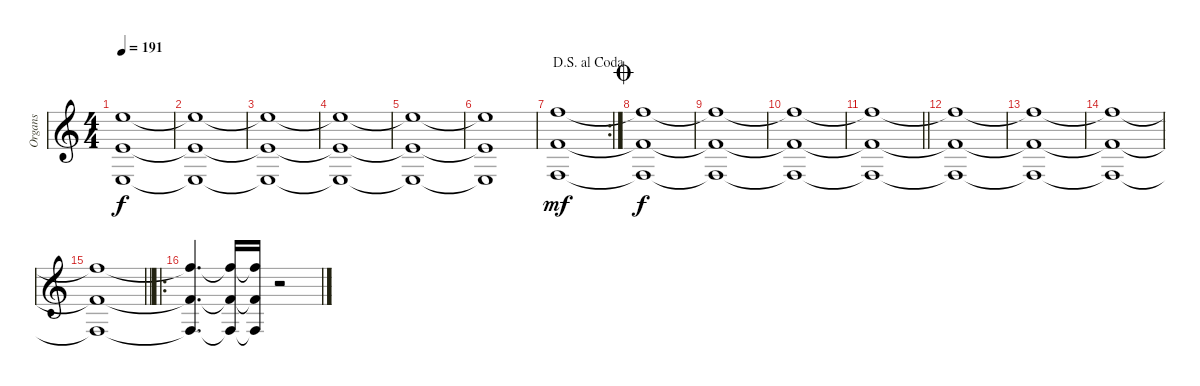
\track ("Organs" "Organs") {instrument rockorgan}
\staff {score}
\tuning (E4 B3 G3 D3 A2 E2 B1) {hide}
\ts (4 4)
\tempo 191
\clef g2
\ks c
(12.1{t} 14.4{t} 12.6{t}).1{dy f} |
(12.1{t} 14.4{t} 12.6{t}).1 |
(12.1{t} 14.4{t} 12.6{t}).1 |
(12.1{t} 14.4{t} 12.6{t}).1 |
(12.1{t} 14.4{t} 12.6{t}).1 |
(12.1{t} 14.4{t} 12.6{t}).1 |
\rc 2
\jump dalsegnoalcoda
(13.1 15.4 13.6).1{dy mf} |
\jump coda
(13.1{t} 15.4{t} 13.6{t}).1{dy f} |
(13.1{t} 15.4{t} 13.6{t}).1 |
(13.1{t} 15.4{t} 13.6{t}).1 |
\barLineRight lightlight
(13.1{t} 15.4{t} 13.6{t}).1 |
(13.1{t} 15.4{t} 13.6{t}).1 |
(13.1{t} 15.4{t} 13.6{t}).1 |
(13.1{t} 15.4{t} 13.6{t}).1 |
\barLineRight lightlight
(13.1{t} 15.4{t} 13.6{t}).1 |
\ro
(13.1{t} 15.4{t} 13.6{t}).4{d} (13.1{t} 15.4{t} 13.6{t}).16 (13.1{t} 15.4{t} 13.6{t}).16 r.2
